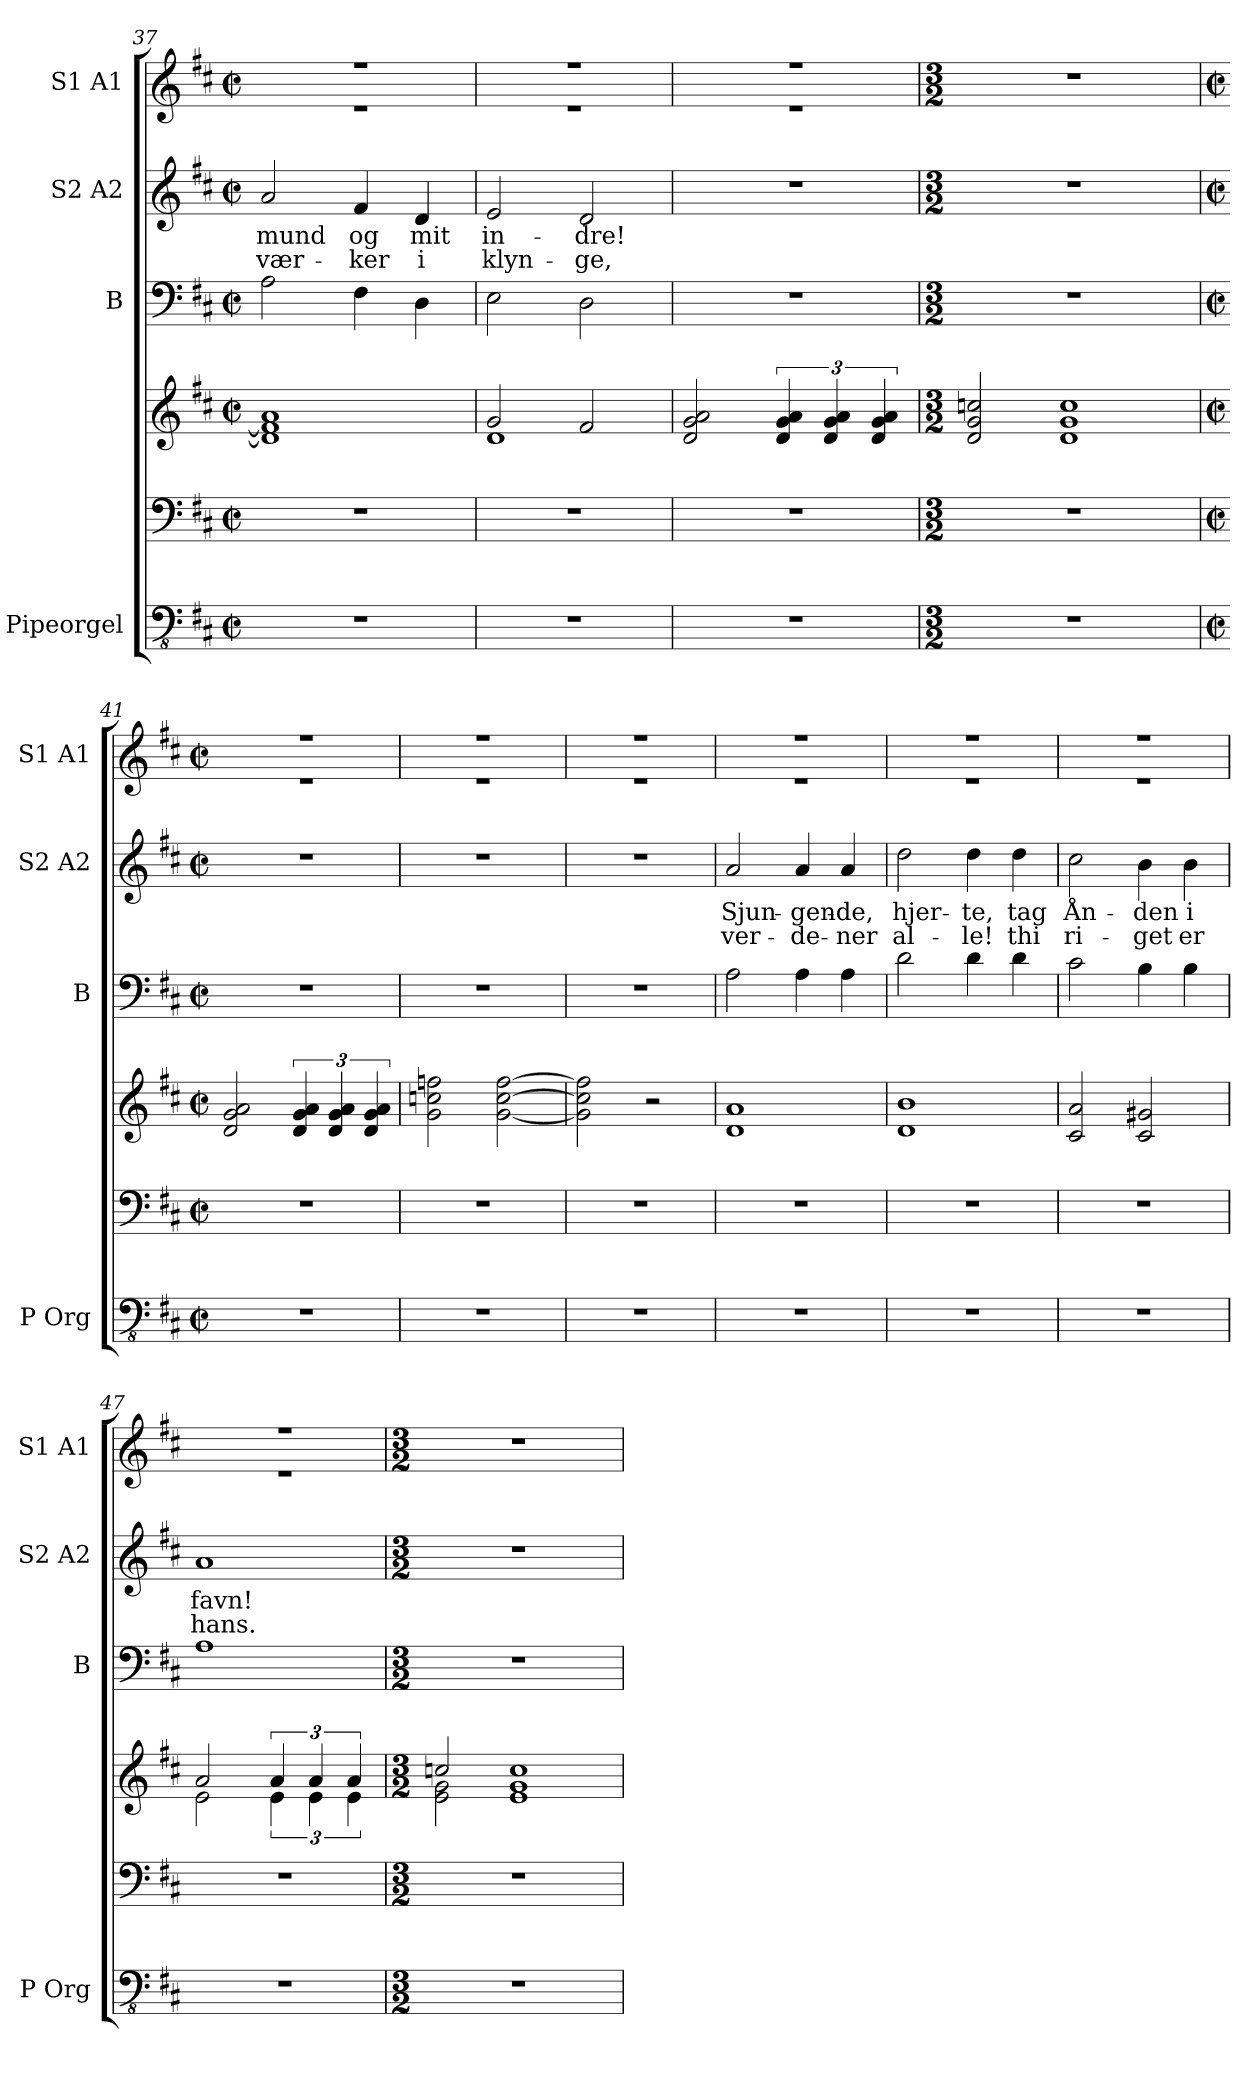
**kern	**kern	**kern	**kern	**kern	**text	**text	**kern
*part4	*part4	*part4	*part3	*part2	*part2	*part2	*part1
*staff6	*staff5	*staff4	*staff3	*staff2	*staff2	*staff2	*staff1
*I"Pipeorgel	*	*	*I"B	*I"S2 A2	*	*	*I"S1 A1
*I'P Org	*	*	*I'B	*I'S2 A2	*	*	*I'S1 A1
*clefFv4	*clefF4	*clefG2	*clefF4	*clefG2	*	*	*clefG2
*k[f#c#]	*k[f#c#]	*k[f#c#]	*k[f#c#]	*k[f#c#]	*	*	*k[f#c#]
*M2/2	*M2/2	*M2/2	*M2/2	*M2/2	*	*	*M2/2
*met(c|)	*met(c|)	*met(c|)	*met(c|)	*met(c|)	*	*	*met(c|)
=37	=37	=37	=37	=37	=37	=37	=37
!	!	!	!	!	!LO:LY:b	!LO:LY:b	!
*	*	*	*	*	*	*	*^
1r	1r	1d] 1f#] 1a	2A\	2a/	mund	vær-	1r	1r
!	!	!	!	!	!LO:LY:b	!LO:LY:b	!	!
.	.	.	4F#\	4f#/	og	-ker	.	.
!	!	!	!	!	!LO:LY:b	!LO:LY:b	!	!
.	.	.	4D\	4d/	mit	i	.	.
=38	=38	=38	=38	=38	=38	=38	=38	=38
*	*	*^	*	*	*	*	*	*
!	!	!	!	!	!	!LO:LY:b	!LO:LY:b	!	!
1r	1r	2g/	1d	2E\	2e/	in-	klyn-	1r	1r
!	!	!	!	!	!	!LO:LY:b	!LO:LY:b	!	!
.	.	2f#/	.	2D\	2d/	-dre!	-ge,	.	.
*	*	*v	*v	*	*	*	*	*	*
=39	=39	=39	=39	=39	=39	=39	=39	=39
1r	1r	2d/ 2g/ 2a/	1r	1r	.	.	1r	1r
.	.	6d/ 6g/ 6a/	.	.	.	.	.	.
.	.	6d/ 6g/ 6a/	.	.	.	.	.	.
.	.	6d/ 6g/ 6a/	.	.	.	.	.	.
*	*	*	*	*	*	*	*v	*v
!!LO:LB:g=z
=40	=40	=40	=40	=40	=40	=40	=40
*M3/2	*M3/2	*M3/2	*M3/2	*M3/2	*	*	*M3/2
1.r	1.r	2d/ 2g/ 2ccn/	1.r	1.r	.	.	1.r
.	.	1d 1g 1cc	.	.	.	.	.
=41	=41	=41	=41	=41	=41	=41	=41
*M2/2	*M2/2	*M2/2	*M2/2	*M2/2	*	*	*M2/2
*met(c|)	*met(c|)	*met(c|)	*met(c|)	*met(c|)	*	*	*met(c|)
*	*	*	*	*	*	*	*^
1r	1r	2d/ 2g/ 2a/	1r	1r	.	.	1r	1r
.	.	6d/ 6g/ 6a/	.	.	.	.	.	.
.	.	6d/ 6g/ 6a/	.	.	.	.	.	.
.	.	6d/ 6g/ 6a/	.	.	.	.	.	.
=42	=42	=42	=42	=42	=42	=42	=42	=42
1r	1r	2g\ 2ccn\ 2ffn\	1r	1r	.	.	1r	1r
.	.	[2g\ [2cc\ [2ff\	.	.	.	.	.	.
=43	=43	=43	=43	=43	=43	=43	=43	=43
1r	1r	2g\] 2cc\] 2ff\]	1r	1r	.	.	1r	1r
.	.	2r	.	.	.	.	.	.
=44	=44	=44	=44	=44	=44	=44	=44	=44
!	!	!	!	!	!LO:LY:b	!LO:LY:b	!	!
1r	1r	1d 1a	2A\	2a/	Sjun-	ver-	1r	1r
!	!	!	!	!	!LO:LY:b	!LO:LY:b	!	!
.	.	.	4A\	4a/	-gen-	-de-	.	.
!	!	!	!	!	!LO:LY:b	!LO:LY:b	!	!
.	.	.	4A\	4a/	-de,	-ner	.	.
=45	=45	=45	=45	=45	=45	=45	=45	=45
!	!	!	!	!	!LO:LY:b	!LO:LY:b	!	!
1r	1r	1d 1b	2d\	2dd\	hjer-	al-	1r	1r
!	!	!	!	!	!LO:LY:b	!LO:LY:b	!	!
.	.	.	4d\	4dd\	-te,	-le!	.	.
!	!	!	!	!	!LO:LY:b	!LO:LY:b	!	!
.	.	.	4d\	4dd\	tag	thi	.	.
=46	=46	=46	=46	=46	=46	=46	=46	=46
!	!	!	!	!	!LO:LY:b	!LO:LY:b	!	!
1r	1r	2c#/ 2a/	2c#\	2cc#\	Ån-	ri-	1r	1r
!	!	!	!	!	!LO:LY:b	!LO:LY:b	!	!
.	.	2c#/ 2g#X/	4B\	4b\	-den	-get	.	.
!	!	!	!	!	!LO:LY:b	!LO:LY:b	!	!
.	.	.	4B\	4b\	i	er	.	.
=47	=47	=47	=47	=47	=47	=47	=47	=47
*	*	*^	*	*	*	*	*	*
!	!	!	!	!	!	!LO:LY:b	!LO:LY:b	!	!
1r	1r	2a/	2e\	1A	1a	favn!	hans.	1r	1r
.	.	6a/	6e\	.	.	.	.	.	.
.	.	6a/	6e\	.	.	.	.	.	.
.	.	6a/	6e\	.	.	.	.	.	.
*	*	*	*	*	*	*	*	*v	*v
!!LO:LB:g=z
=48	=48	=48	=48	=48	=48	=48	=48	=48
*M3/2	*M3/2	*M3/2	*	*M3/2	*M3/2	*	*	*M3/2
1.r	1.r	2ccn/	2e\ 2g\	1.r	1.r	.	.	1.r
.	.	1cc	1e 1g	.	.	.	.	.
*	*	*v	*v	*	*	*	*	*
=	=	=	=	=	=	=	=
*-	*-	*-	*-	*-	*-	*-	*-
